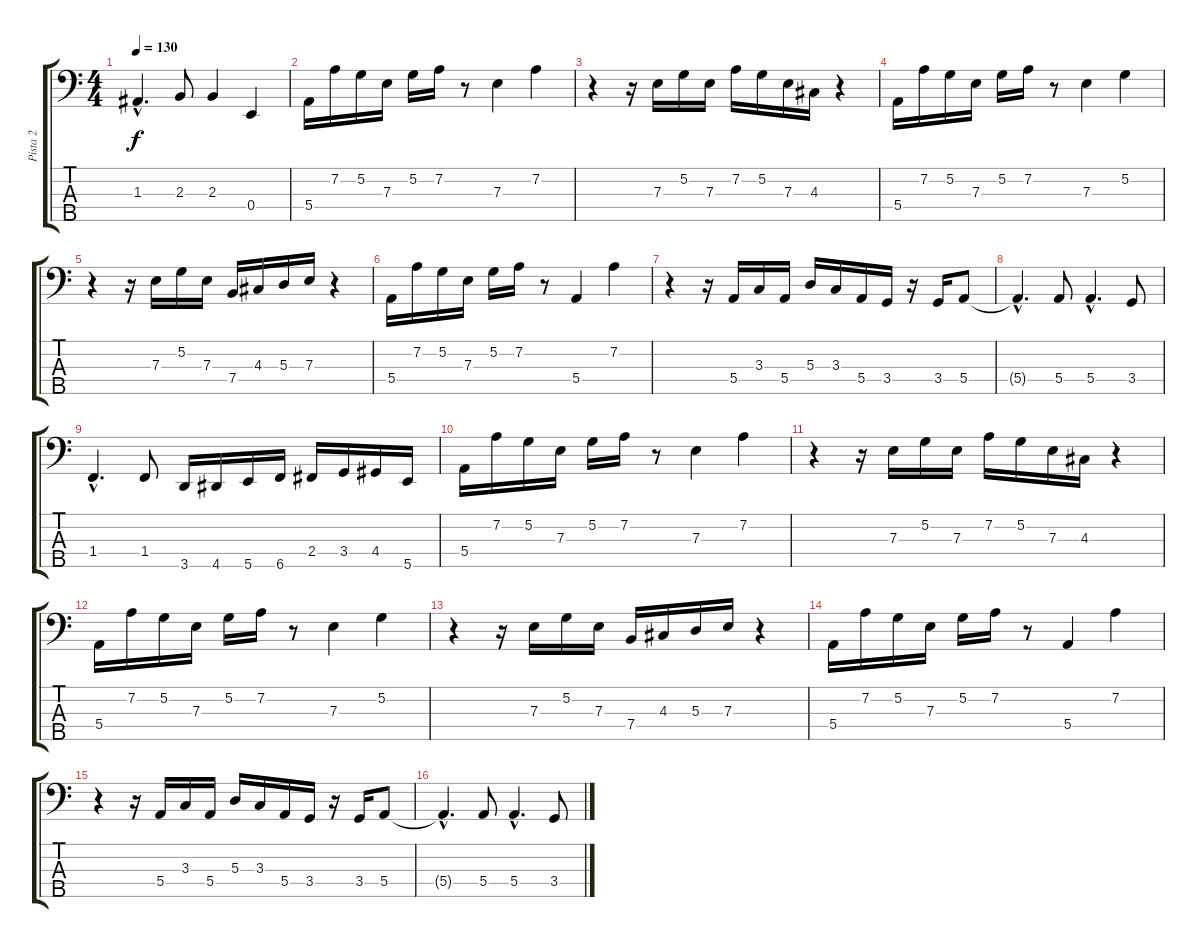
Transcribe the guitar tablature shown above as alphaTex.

\track ("Pista 2" "Pista 2") {instrument fretlessbass}
\staff {score tabs}
\tuning (G2 D2 A1 E1 B0) {hide}
\ts (4 4)
\tempo 130
\clef f4
\ks c
1.3{hac}.4{d dy f} 2.3.8 2.3.4 0.4.4 |
5.4.16 7.2.16 5.2.16 7.3.16 5.2.16 7.2.16 r.8 7.3.4 7.2.4 |
r.4 r.16 7.3.16 5.2.16 7.3.16 7.2.16 5.2.16 7.3.16 4.3.16 r.4 |
5.4.16 7.2.16 5.2.16 7.3.16 5.2.16 7.2.16 r.8 7.3.4 5.2.4 |
r.4 r.16 7.3.16 5.2.16 7.3.16 7.4.16 4.3.16 5.3.16 7.3.16 r.4 |
5.4.16 7.2.16 5.2.16 7.3.16 5.2.16 7.2.16 r.8 5.4.4 7.2.4 |
r.4 r.16 5.4.16 3.3.16 5.4.16 5.3.16 3.3.16 5.4.16 3.4.16 r.16 3.4.16 5.4.8 |
5.4{hac t}.4{d} 5.4.8 5.4{hac}.4{d} 3.4.8 |
1.4{hac}.4{d} 1.4.8 3.5.16 4.5.16 5.5.16 6.5.16 2.4.16 3.4.16 4.4.16 5.5.16 |
5.4.16 7.2.16 5.2.16 7.3.16 5.2.16 7.2.16 r.8 7.3.4 7.2.4 |
r.4 r.16 7.3.16 5.2.16 7.3.16 7.2.16 5.2.16 7.3.16 4.3.16 r.4 |
5.4.16 7.2.16 5.2.16 7.3.16 5.2.16 7.2.16 r.8 7.3.4 5.2.4 |
r.4 r.16 7.3.16 5.2.16 7.3.16 7.4.16 4.3.16 5.3.16 7.3.16 r.4 |
5.4.16 7.2.16 5.2.16 7.3.16 5.2.16 7.2.16 r.8 5.4.4 7.2.4 |
r.4 r.16 5.4.16 3.3.16 5.4.16 5.3.16 3.3.16 5.4.16 3.4.16 r.16 3.4.16 5.4.8 |
5.4{hac t}.4{d} 5.4.8 5.4{hac}.4{d} 3.4.8
